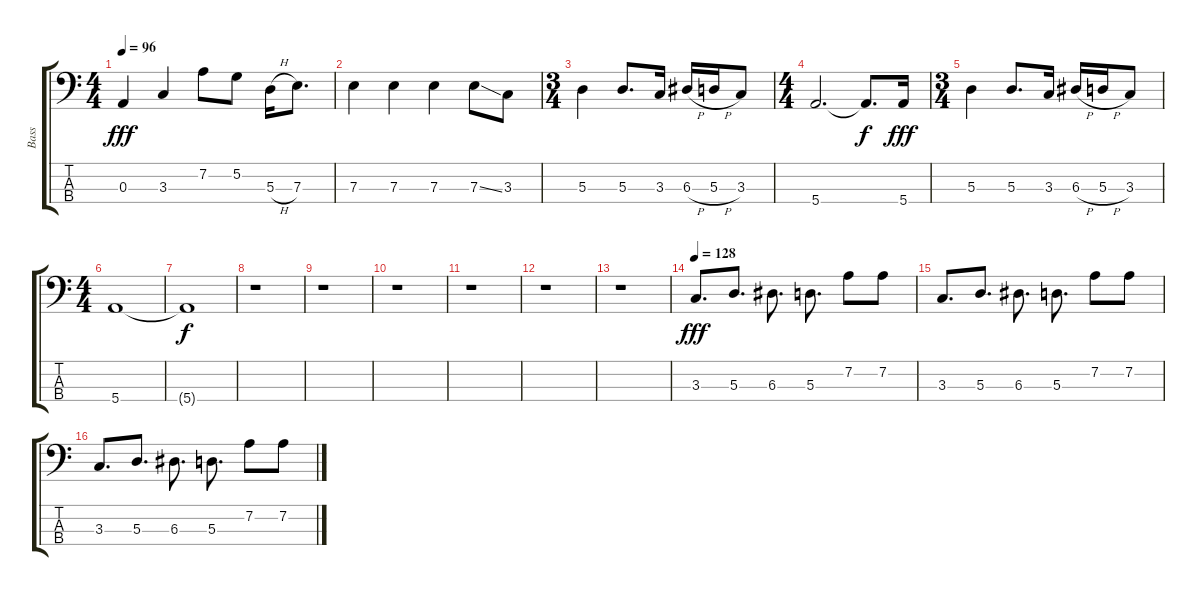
\track ("Bass" "Bass") {instrument electricbassfinger}
\staff {score tabs}
\tuning (G2 D2 A1 E1) {hide}
\ts (4 4)
\tempo 96
\clef f4
\ks c
0.3.4{dy fff} 3.3.4 7.2.8 5.2.8 5.3{h}.16 7.3.8{d} |
7.3.4 7.3.4 7.3.4 7.3{ss}.8 3.3.8 |
\ts (3 4)
5.3.4 5.3.8{d} 3.3.16 6.3{h}.16 5.3{h}.16 3.3.8 |
\ts (4 4)
5.4.2{d} 5.4{t}.8{d dy f} 5.4.16{dy fff} |
\ts (3 4)
5.3.4 5.3.8{d} 3.3.16 6.3{h}.16 5.3{h}.16 3.3.8 |
\ts (4 4)
5.4.1 |
5.4{t}.1{dy f} |
r.1 |
r.1 |
r.1 |
r.1 |
r.1 |
r.1 |
\tempo 128
3.3.8{d dy fff} 5.3.8{d} 6.3.8{d} 5.3.8{d} 7.2.8 7.2.8 |
3.3.8{d} 5.3.8{d} 6.3.8{d} 5.3.8{d} 7.2.8 7.2.8 |
3.3.8{d} 5.3.8{d} 6.3.8{d} 5.3.8{d} 7.2.8 7.2.8
